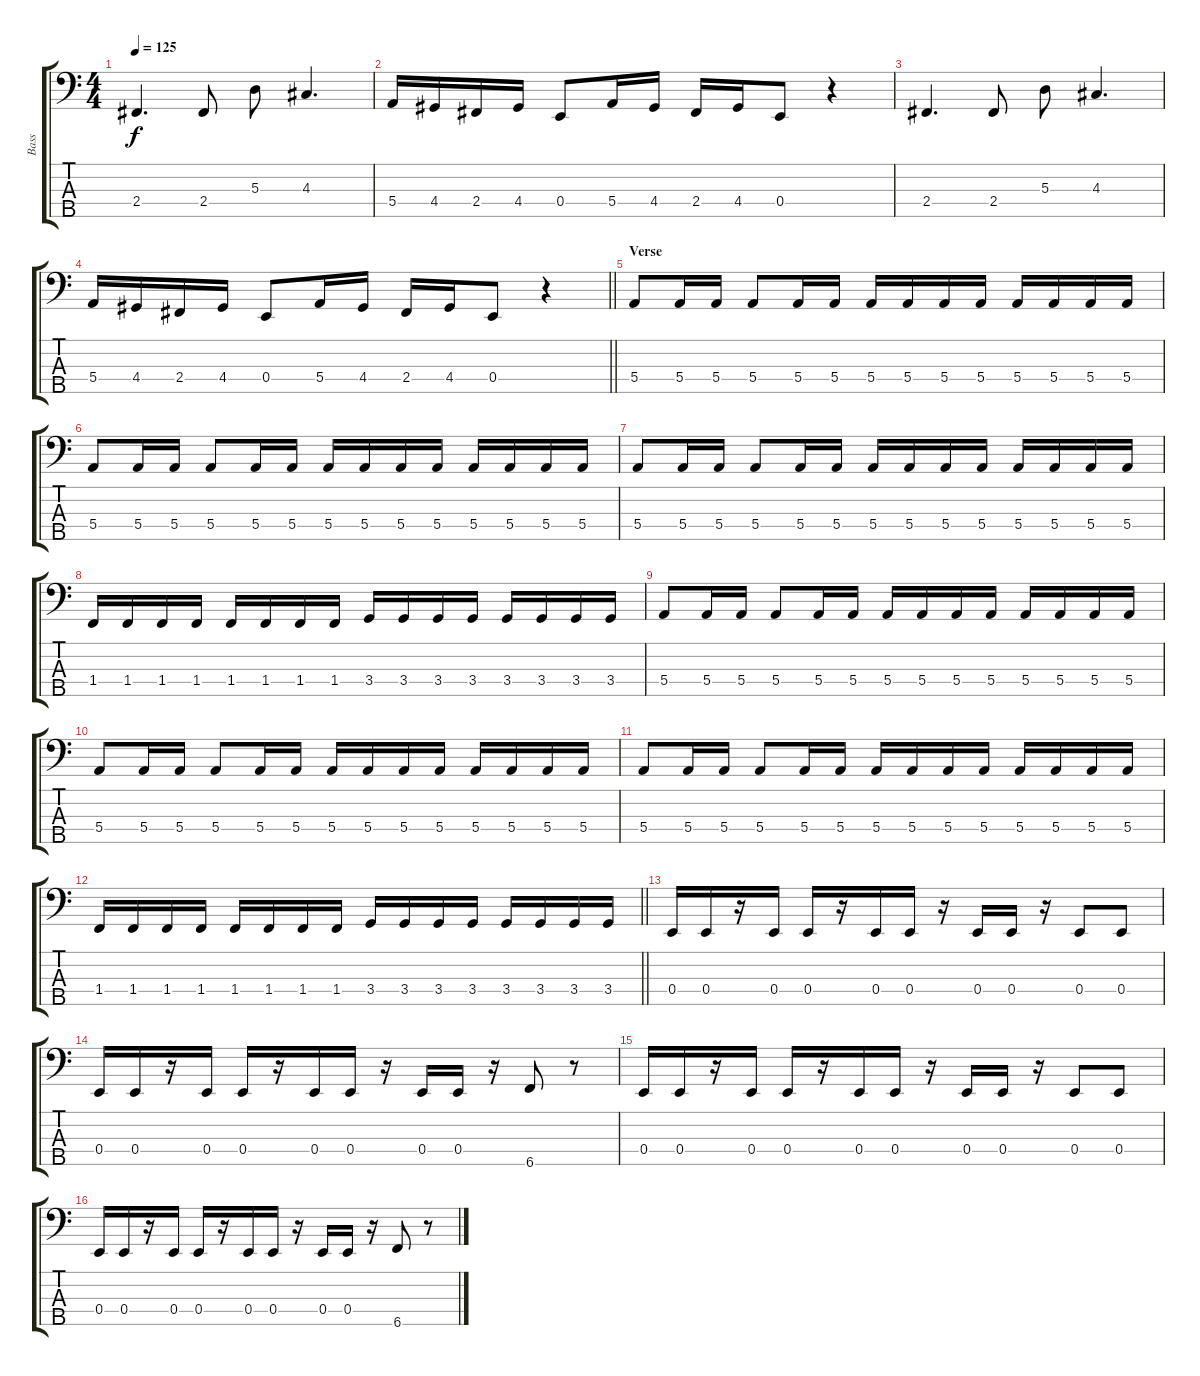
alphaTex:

\track ("Bass" "Bass") {instrument electricbassfinger}
\staff {score tabs}
\tuning (G2 D2 A1 E1 B0) {hide}
\ts (4 4)
\section ("" "")
\tempo 125
\clef f4
\ks c
2.4.4{d dy f} 2.4.8 5.3.8 4.3.4{d} |
5.4.16 4.4.16 2.4.16 4.4.16 0.4.8 5.4.16 4.4.16 2.4.16 4.4.16 0.4.8 r.4 |
2.4.4{d} 2.4.8 5.3.8 4.3.4{d} |
\barLineRight lightlight
5.4.16 4.4.16 2.4.16 4.4.16 0.4.8 5.4.16 4.4.16 2.4.16 4.4.16 0.4.8 r.4 |
\section ("" "Verse ")
5.4.8 5.4.16 5.4.16 5.4.8 5.4.16 5.4.16 5.4.16 5.4.16 5.4.16 5.4.16 5.4.16 5.4.16 5.4.16 5.4.16 |
5.4.8 5.4.16 5.4.16 5.4.8 5.4.16 5.4.16 5.4.16 5.4.16 5.4.16 5.4.16 5.4.16 5.4.16 5.4.16 5.4.16 |
5.4.8 5.4.16 5.4.16 5.4.8 5.4.16 5.4.16 5.4.16 5.4.16 5.4.16 5.4.16 5.4.16 5.4.16 5.4.16 5.4.16 |
1.4.16 1.4.16 1.4.16 1.4.16 1.4.16 1.4.16 1.4.16 1.4.16 3.4.16 3.4.16 3.4.16 3.4.16 3.4.16 3.4.16 3.4.16 3.4.16 |
5.4.8 5.4.16 5.4.16 5.4.8 5.4.16 5.4.16 5.4.16 5.4.16 5.4.16 5.4.16 5.4.16 5.4.16 5.4.16 5.4.16 |
5.4.8 5.4.16 5.4.16 5.4.8 5.4.16 5.4.16 5.4.16 5.4.16 5.4.16 5.4.16 5.4.16 5.4.16 5.4.16 5.4.16 |
5.4.8 5.4.16 5.4.16 5.4.8 5.4.16 5.4.16 5.4.16 5.4.16 5.4.16 5.4.16 5.4.16 5.4.16 5.4.16 5.4.16 |
\barLineRight lightlight
1.4.16 1.4.16 1.4.16 1.4.16 1.4.16 1.4.16 1.4.16 1.4.16 3.4.16 3.4.16 3.4.16 3.4.16 3.4.16 3.4.16 3.4.16 3.4.16 |
\section ("" "")
0.4.16 0.4.16 r.16 0.4.16 0.4.16 r.16 0.4.16 0.4.16 r.16 0.4.16 0.4.16 r.16 0.4.8 0.4.8 |
0.4.16 0.4.16 r.16 0.4.16 0.4.16 r.16 0.4.16 0.4.16 r.16 0.4.16 0.4.16 r.16 6.5.8 r.8 |
0.4.16 0.4.16 r.16 0.4.16 0.4.16 r.16 0.4.16 0.4.16 r.16 0.4.16 0.4.16 r.16 0.4.8 0.4.8 |
0.4.16 0.4.16 r.16 0.4.16 0.4.16 r.16 0.4.16 0.4.16 r.16 0.4.16 0.4.16 r.16 6.5.8 r.8
